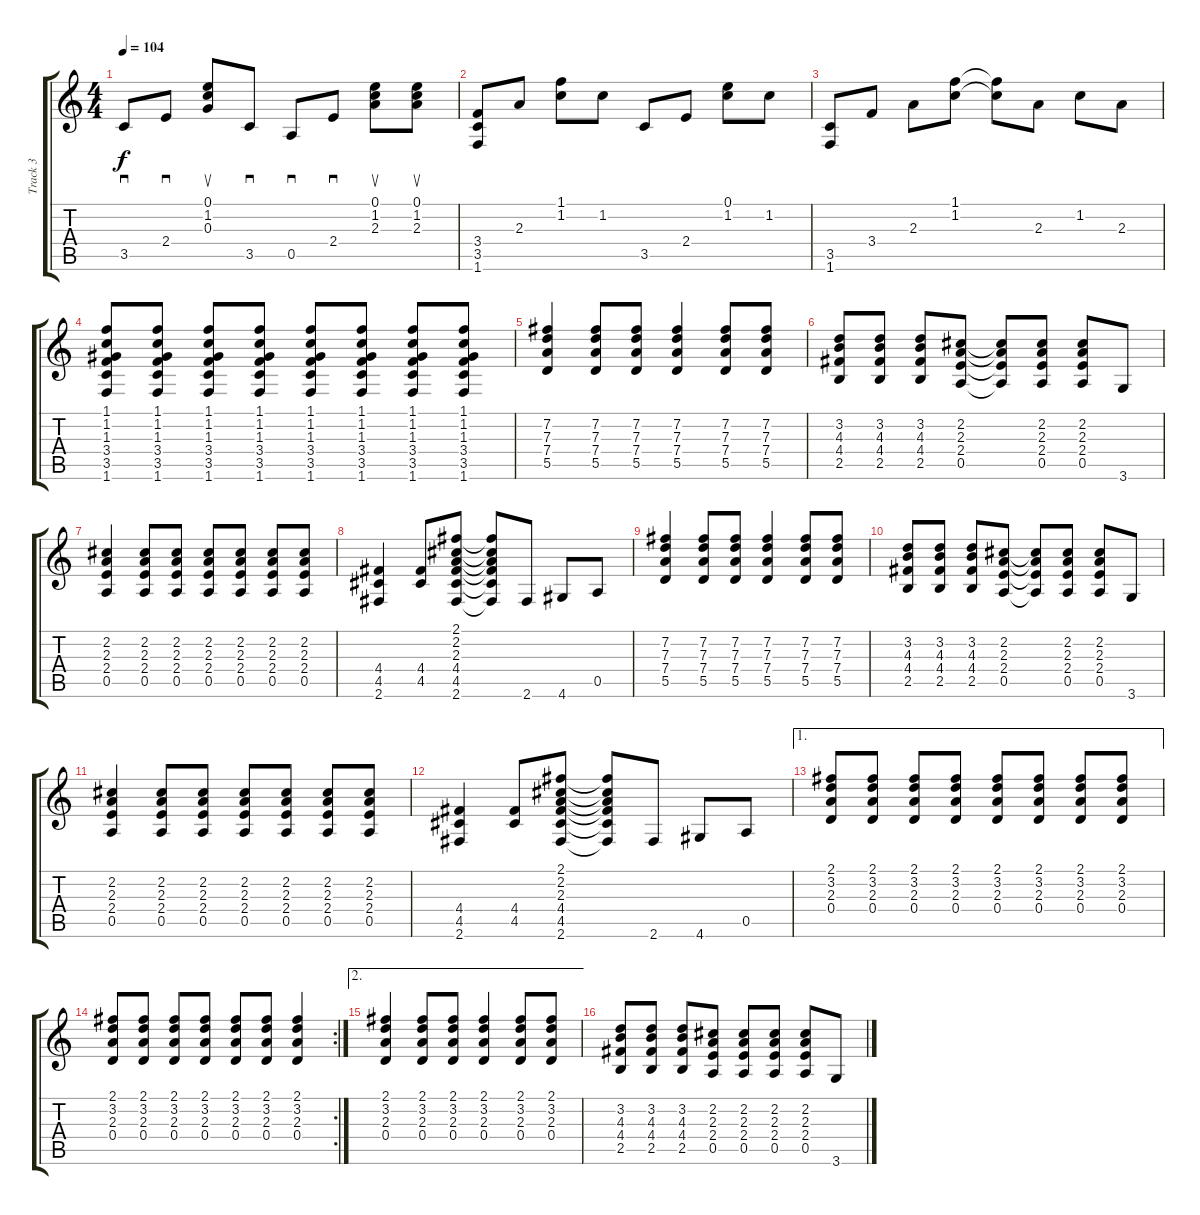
\track ("Track 3" "Track 3") {instrument overdrivenguitar}
\staff {score tabs}
\tuning (E4 B3 G3 D3 A2 E2) {hide}
\ts (4 4)
\tempo 104
\clef g2
\ks c
3.5.8{sd dy f} 2.4.8{sd} (0.1 1.2 0.3).8{su} 3.5.8{sd} 0.5.8{sd} 2.4.8{sd} (0.1 1.2 2.3).8{su} (0.1 1.2 2.3).8{su} |
(3.4 3.5 1.6).8 2.3.8 (1.1 1.2).8 1.2.8 3.5.8 2.4.8 (0.1 1.2).8 1.2.8 |
(3.5 1.6).8 3.4.8 2.3.8 (1.1 1.2).8 (1.1{t} 1.2{t}).8 2.3.8 1.2.8 2.3.8 |
(1.1 1.2 1.3 3.4 3.5 1.6).8{volume 0} (1.1 1.2 1.3 3.4 3.5 1.6).8{volume 16} (1.1 1.2 1.3 3.4 3.5 1.6).8 (1.1 1.2 1.3 3.4 3.5 1.6).8 (1.1 1.2 1.3 3.4 3.5 1.6).8 (1.1 1.2 1.3 3.4 3.5 1.6).8 (1.1 1.2 1.3 3.4 3.5 1.6).8 (1.1 1.2 1.3 3.4 3.5 1.6).8 |
(7.2 7.3 7.4 5.5).4 (7.2 7.3 7.4 5.5).8 (7.2 7.3 7.4 5.5).8 (7.2 7.3 7.4 5.5).4 (7.2 7.3 7.4 5.5).8 (7.2 7.3 7.4 5.5).8 |
(3.2 4.3 4.4 2.5).8 (3.2 4.3 4.4 2.5).8 (3.2 4.3 4.4 2.5).8 (2.2 2.3 2.4 0.5).8 (2.2{t} 2.3{t} 2.4{t} 0.5{t}).8 (2.2 2.3 2.4 0.5).8 (2.2 2.3 2.4 0.5).8 3.6.8 |
(2.2 2.3 2.4 0.5).4 (2.2 2.3 2.4 0.5).8 (2.2 2.3 2.4 0.5).8 (2.2 2.3 2.4 0.5).8 (2.2 2.3 2.4 0.5).8 (2.2 2.3 2.4 0.5).8 (2.2 2.3 2.4 0.5).8 |
(4.4 4.5 2.6).4 (4.4 4.5).8 (2.1 2.2 2.3 4.4 4.5 2.6).8 (2.1{t} 2.2{t} 2.3{t} 4.4{t} 4.5{t} 2.6{t}).8 2.6.8 4.6.8 0.5.8 |
(7.2 7.3 7.4 5.5).4 (7.2 7.3 7.4 5.5).8 (7.2 7.3 7.4 5.5).8 (7.2 7.3 7.4 5.5).4 (7.2 7.3 7.4 5.5).8 (7.2 7.3 7.4 5.5).8 |
(3.2 4.3 4.4 2.5).8 (3.2 4.3 4.4 2.5).8 (3.2 4.3 4.4 2.5).8 (2.2 2.3 2.4 0.5).8 (2.2{t} 2.3{t} 2.4{t} 0.5{t}).8 (2.2 2.3 2.4 0.5).8 (2.2 2.3 2.4 0.5).8 3.6.8 |
(2.2 2.3 2.4 0.5).4 (2.2 2.3 2.4 0.5).8 (2.2 2.3 2.4 0.5).8 (2.2 2.3 2.4 0.5).8 (2.2 2.3 2.4 0.5).8 (2.2 2.3 2.4 0.5).8 (2.2 2.3 2.4 0.5).8 |
(4.4 4.5 2.6).4 (4.4 4.5).8 (2.1 2.2 2.3 4.4 4.5 2.6).8 (2.1{t} 2.2{t} 2.3{t} 4.4{t} 4.5{t} 2.6{t}).8 2.6.8 4.6.8 0.5.8 |
\ae 1
(2.1 3.2 2.3 0.4).8 (2.1 3.2 2.3 0.4).8 (2.1 3.2 2.3 0.4).8 (2.1 3.2 2.3 0.4).8 (2.1 3.2 2.3 0.4).8 (2.1 3.2 2.3 0.4).8 (2.1 3.2 2.3 0.4).8 (2.1 3.2 2.3 0.4).8 |
\rc 2
(2.1 3.2 2.3 0.4).8 (2.1 3.2 2.3 0.4).8 (2.1 3.2 2.3 0.4).8 (2.1 3.2 2.3 0.4).8 (2.1 3.2 2.3 0.4).8 (2.1 3.2 2.3 0.4).8 (2.1 3.2 2.3 0.4).4 |
\ae 2
(2.1 3.2 2.3 0.4).4 (2.1 3.2 2.3 0.4).8 (2.1 3.2 2.3 0.4).8 (2.1 3.2 2.3 0.4).4 (2.1 3.2 2.3 0.4).8 (2.1 3.2 2.3 0.4).8 |
(3.2 4.3 4.4 2.5).8 (3.2 4.3 4.4 2.5).8 (3.2 4.3 4.4 2.5).8 (2.2 2.3 2.4 0.5).8 (2.2 2.3 2.4 0.5).8 (2.2 2.3 2.4 0.5).8 (2.2 2.3 2.4 0.5).8 3.6.8
